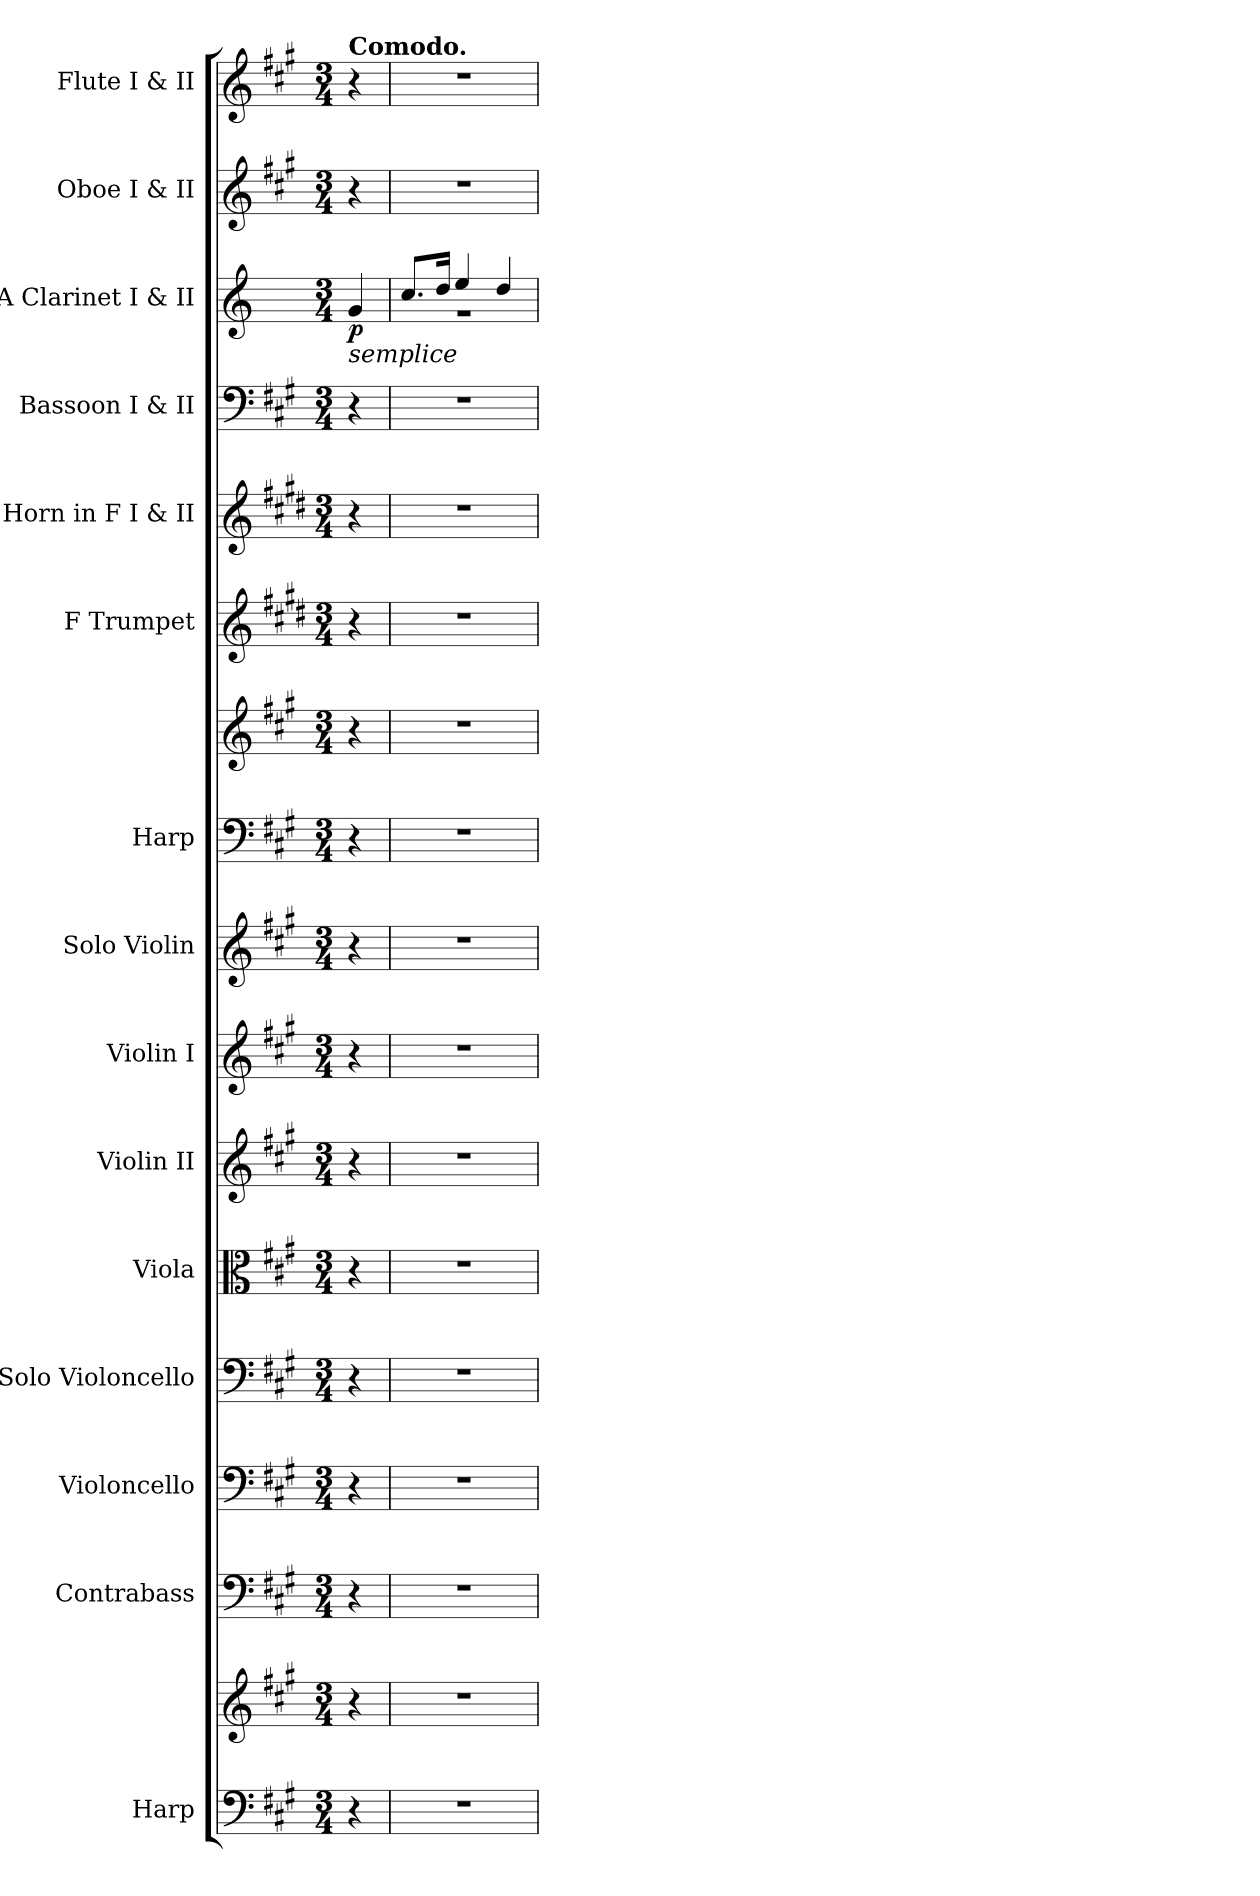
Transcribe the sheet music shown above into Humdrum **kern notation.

**kern	**kern	**kern	**kern	**kern	**kern	**kern	**kern	**kern	**kern	**kern	**kern	**kern	**kern	**kern	**dynam	**kern	**kern
*part15	*part15	*part14	*part13	*part12	*part11	*part10	*part9	*part8	*part7	*part7	*part6	*part5	*part4	*part3	*part3	*part2	*part1
*staff17	*staff16	*staff15	*staff14	*staff13	*staff12	*staff11	*staff10	*staff9	*staff8	*staff7	*staff6	*staff5	*staff4	*staff3	*staff3	*staff2	*staff1
*I"Harp	*	*I"Contrabass	*I"Violoncello	*I"Solo Violoncello	*I"Viola	*I"Violin II	*I"Violin I	*I"Solo Violin	*I"Harp	*	*I"F Trumpet	*I"Horn in F I &amp; II	*I"Bassoon I &amp; II	*I"A Clarinet I &amp; II	*	*I"Oboe I &amp; II	*I"Flute I &amp; II
*I'Hrp.	*	*I'Cb.	*I'Vc.	*I'Vc.	*I'Vla.	*I'Vln.	*I'Vln.	*I'Vln.	*I'Hrp.	*	*I'F Tpt.	*	*I'Bsn.	*I'A Cl.	*	*I'Ob.	*I'Fl.
*clefF4	*clefG2	*clefF4	*clefF4	*clefF4	*clefC3	*clefG2	*clefG2	*clefG2	*clefF4	*clefG2	*clefG2	*clefG2	*clefF4	*clefG2	*	*clefG2	*clefG2
*	*	*ITrd7c12	*	*	*	*	*	*	*	*	*ITrd-3c-5	*ITrd4c7	*	*ITrd2c3	*	*	*
*k[f#c#g#]	*k[f#c#g#]	*k[f#c#g#]	*k[f#c#g#]	*k[f#c#g#]	*k[f#c#g#]	*k[f#c#g#]	*k[f#c#g#]	*k[f#c#g#]	*k[f#c#g#]	*k[f#c#g#]	*k[f#c#g#]	*k[f#c#g#]	*k[f#c#g#]	*k[f#c#g#]	*	*k[f#c#g#]	*k[f#c#g#]
*M3/4	*M3/4	*M3/4	*M3/4	*M3/4	*M3/4	*M3/4	*M3/4	*M3/4	*M3/4	*M3/4	*M3/4	*M3/4	*M3/4	*M3/4	*	*M3/4	*M3/4
*MM112	*MM112	*MM112	*MM112	*MM112	*MM112	*MM112	*MM112	*MM112	*MM112	*MM112	*MM112	*MM112	*MM112	*MM112	*	*MM112	*MM112
=	=	=	=	=	=	=	=	=	=	=	=	=	=	=	=	=	=
!	!	!	!	!	!	!	!	!	!	!	!	!	!	!	!	!	!LO:TX:a:B:t=Comodo.
!	!	!	!	!	!	!	!	!	!	!	!	!	!	!LO:TX:b:i:t=semplice	!	!	!
!	!	!	!	!	!	!	!	!	!	!	!	!	!	!	!LO:DY:b	!	!
4r	4r	4r	4r	4r	4r	4r	4r	4r	4r	4r	4r	4r	4r	4e/	p	4r	4r
=1	=1	=1	=1	=1	=1	=1	=1	=1	=1	=1	=1	=1	=1	=1	=1	=1	=1
*	*	*	*	*	*	*	*	*	*	*	*	*	*	*^	*	*	*
2.r	2.r	2.r	2.r	2.r	2.r	2.r	2.r	2.r	2.r	2.r	2.r	2.r	2.r	8.a/L	2.r	.	2.r	2.r
.	.	.	.	.	.	.	.	.	.	.	.	.	.	16b/Jk	.	.	.	.
.	.	.	.	.	.	.	.	.	.	.	.	.	.	4cc#/	.	.	.	.
.	.	.	.	.	.	.	.	.	.	.	.	.	.	4b/	.	.	.	.
*	*	*	*	*	*	*	*	*	*	*	*	*	*	*v	*v	*	*	*
=	=	=	=	=	=	=	=	=	=	=	=	=	=	=	=	=	=
*-	*-	*-	*-	*-	*-	*-	*-	*-	*-	*-	*-	*-	*-	*-	*-	*-	*-
